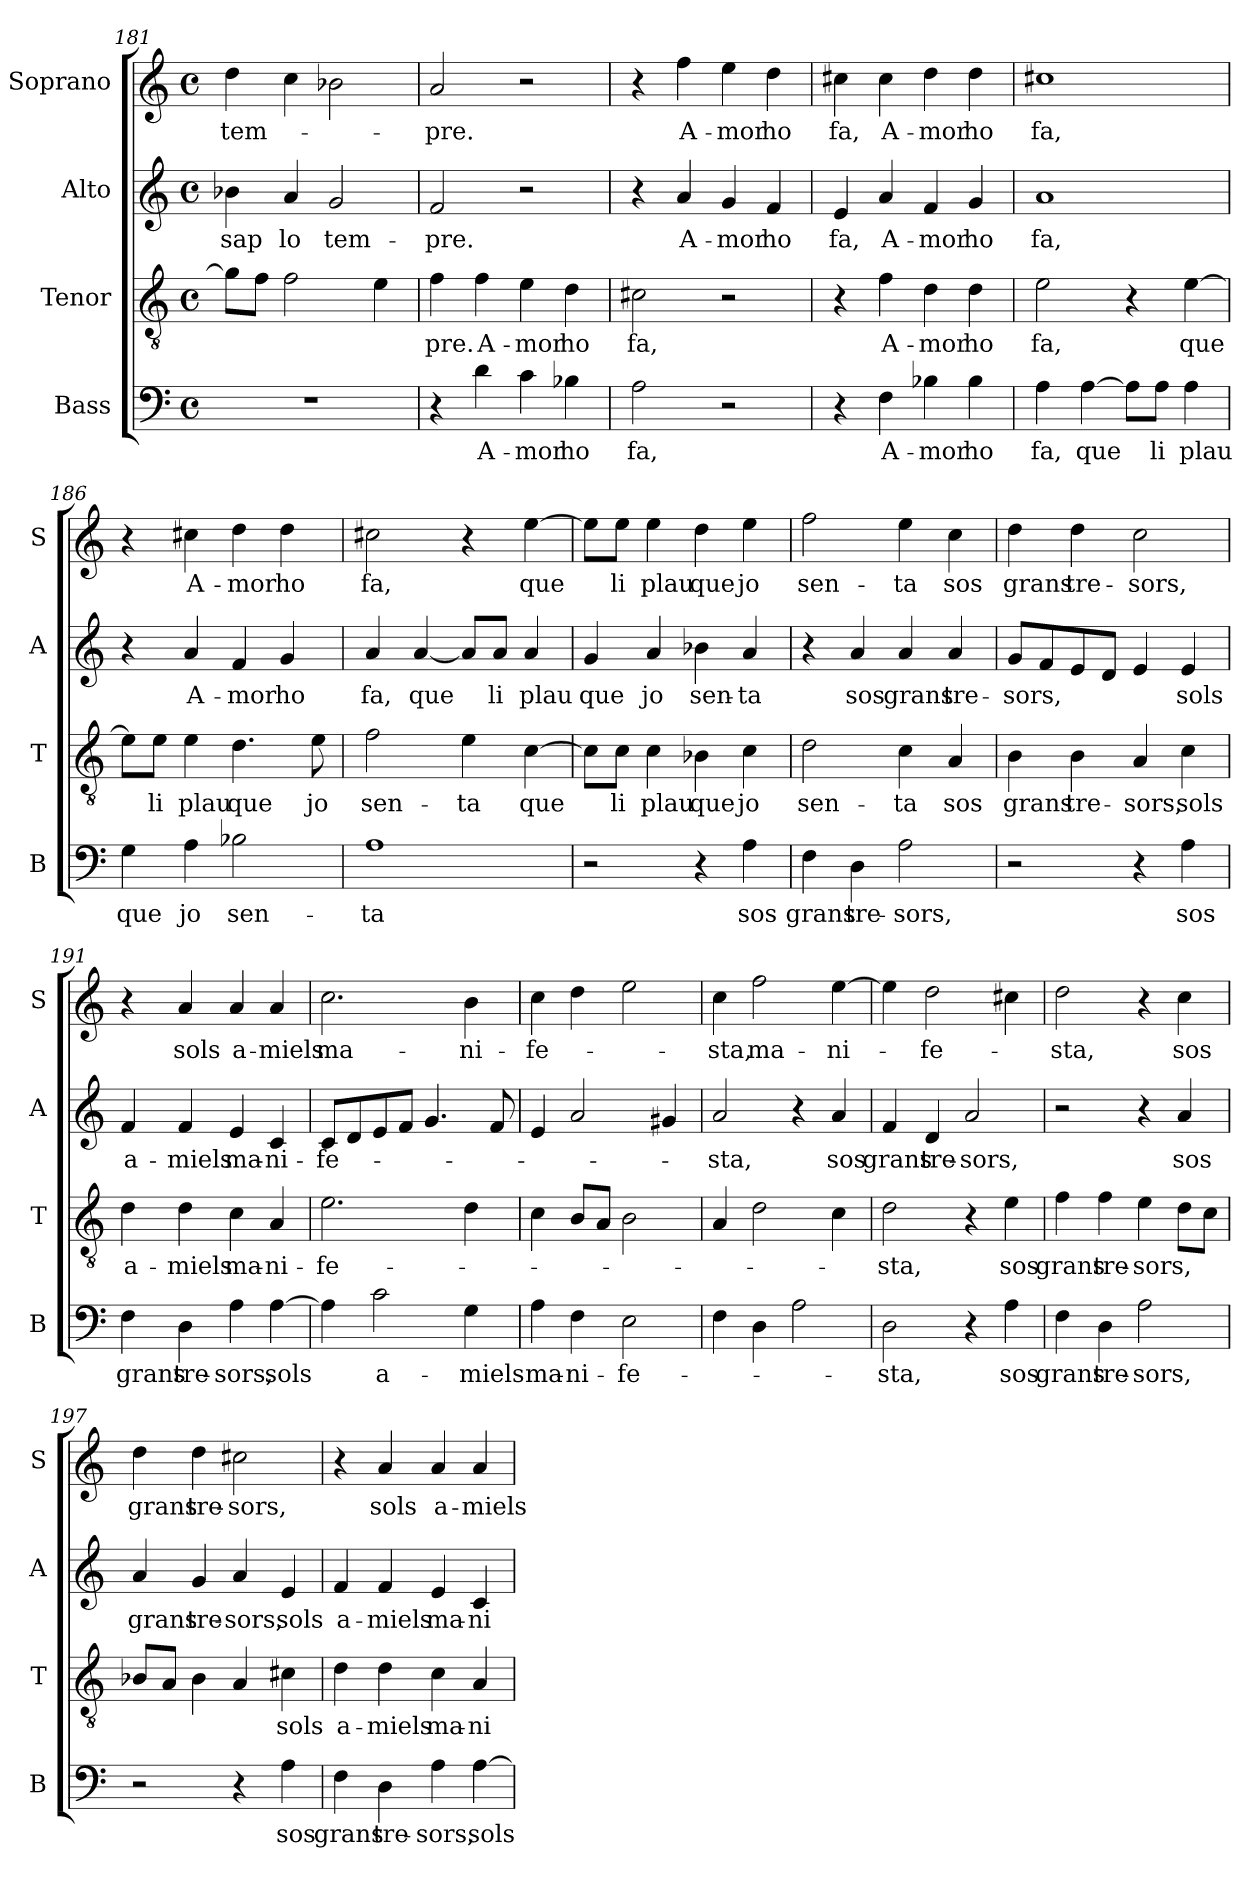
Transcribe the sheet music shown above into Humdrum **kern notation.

**kern	**text	**kern	**text	**kern	**text	**kern	**text
*part4	*part4	*part3	*part3	*part2	*part2	*part1	*part1
*staff4	*staff4	*staff3	*staff3	*staff2	*staff2	*staff1	*staff1
*I"Bass	*	*I"Tenor	*	*I"Alto	*	*I"Soprano	*
*I'B	*	*I'T	*	*I'A	*	*I'S	*
*clefF4	*	*clefGv2	*	*clefG2	*	*clefG2	*
*k[]	*	*k[]	*	*k[]	*	*k[]	*
*C:	*	*C:	*	*C:	*	*C:	*
*M4/4	*	*M4/4	*	*M4/4	*	*M4/4	*
*met(c)	*	*met(c)	*	*met(c)	*	*met(c)	*
=181	=181	=181	=181	=181	=181	=181	=181
1r	.	8g\L]	.	4b-X\	sap	4dd\	tem-
.	.	8f\J	.	.	.	.	.
.	.	2f\	.	4a/	lo	4cc\	.
.	.	.	.	2g/	tem-	2b-X\	.
.	.	4e\	.	.	.	.	.
=182	=182	=182	=182	=182	=182	=182	=182
4r	.	4f\	-pre.	2f/	-pre.	2a/	-pre.
4d\	A-	4f\	A-	.	.	.	.
4c\	-mor	4e\	-mor	2r	.	2r	.
4B-X\	ho	4d\	ho	.	.	.	.
=183	=183	=183	=183	=183	=183	=183	=183
2A\	fa,	2c#X\	fa,	4r	.	4r	.
.	.	.	.	4a/	A-	4ff\	A-
2r	.	2r	.	4g/	-mor	4ee\	-mor
.	.	.	.	4f/	ho	4dd\	ho
!!LO:LB:g=z
=184	=184	=184	=184	=184	=184	=184	=184
4r	.	4r	.	4e/	fa,	4cc#X\	fa,
4F\	A-	4f\	A-	4a/	A-	4cc#\	A-
4B-X\	-mor	4d\	-mor	4f/	-mor	4dd\	-mor
4B-\	ho	4d\	ho	4g/	ho	4dd\	ho
=185	=185	=185	=185	=185	=185	=185	=185
4A\	fa,	2e\	fa,	1a	fa,	1cc#X	fa,
[4A\	que	.	.	.	.	.	.
8A\L]	.	4r	.	.	.	.	.
8A\J	li	.	.	.	.	.	.
4A\	plau	[4e\	que	.	.	.	.
=186	=186	=186	=186	=186	=186	=186	=186
4G\	que	8e\L]	.	4r	.	4r	.
.	.	8e\J	li	.	.	.	.
4A\	jo	4e\	plau	4a/	A-	4cc#X\	A-
2B-X\	sen-	4.d\	que	4f/	-mor	4dd\	-mor
.	.	.	.	4g/	ho	4dd\	ho
.	.	8e\	jo	.	.	.	.
=187	=187	=187	=187	=187	=187	=187	=187
1A	-ta	2f\	sen-	4a/	fa,	2cc#X\	fa,
.	.	.	.	[4a/	que	.	.
.	.	4e\	-ta	8a/L]	.	4r	.
.	.	.	.	8a/J	li	.	.
.	.	[4c\	que	4a/	plau	[4ee\	que
!!LO:LB:g=z
=188	=188	=188	=188	=188	=188	=188	=188
2r	.	8c\L]	.	4g/	que	8ee\L]	.
.	.	8c\J	li	.	.	8ee\J	li
.	.	4c\	plau	4a/	jo	4ee\	plau
4r	.	4B-X\	que	4b-X\	sen-	4dd\	que
4A\	sos	4c\	jo	4a/	-ta	4ee\	jo
=189	=189	=189	=189	=189	=189	=189	=189
4F\	grans	2d\	sen-	4r	.	2ff\	sen-
4D\	tre-	.	.	4a/	sos	.	.
2A\	-sors,	4c\	-ta	4a/	grans	4ee\	-ta
.	.	4A/	sos	4a/	tre-	4cc\	sos
=190	=190	=190	=190	=190	=190	=190	=190
2r	.	4B\	grans	8g/L	-sors,	4dd\	grans
.	.	.	.	8f/	.	.	.
.	.	4B\	tre-	8e/	.	4dd\	tre-
.	.	.	.	8d/J	.	.	.
4r	.	4A/	-sors,	4e/	.	2cc\	-sors,
4A\	sos	4c\	sols	4e/	sols	.	.
=191	=191	=191	=191	=191	=191	=191	=191
4F\	grans	4d\	a-	4f/	a-	4r	.
4D\	tre-	4d\	-miels	4f/	-miels	4a/	sols
4A\	-sors,	4c\	ma-	4e/	ma-	4a/	a-
[4A\	sols	4A/	-ni-	4c/	-ni-	4a/	-miels
!!LO:PB:g=z
=192	=192	=192	=192	=192	=192	=192	=192
4A\]	.	2.e\	-fe-	8c/L	-fe-	2.cc\	ma-
.	.	.	.	8d/	.	.	.
2c\	a-	.	.	8e/	.	.	.
.	.	.	.	8f/J	.	.	.
.	.	.	.	4.g/	.	.	.
4G\	-miels	4d\	.	.	.	4b\	-ni-
.	.	.	.	8f/	.	.	.
=193	=193	=193	=193	=193	=193	=193	=193
4A\	ma-	4c\	.	4e/	.	4cc\	-fe-
4F\	-ni-	8B/L	.	2a/	.	4dd\	.
.	.	8A/J	.	.	.	.	.
2E\	-fe-	2B\	.	.	.	2ee\	.
.	.	.	.	4g#X/	.	.	.
=194	=194	=194	=194	=194	=194	=194	=194
4F\	.	4A/	.	2a/	-sta,	4cc\	-sta,
4D\	.	2d\	.	.	.	2ff\	ma-
2A\	.	.	.	4r	.	.	.
.	.	4c\	.	4a/	sos	[4ee\	-ni-
=195	=195	=195	=195	=195	=195	=195	=195
2D\	-sta,	2d\	-sta,	4f/	grans	4ee\]	.
.	.	.	.	4d/	tre-	2dd\	-fe-
4r	.	4r	.	2a/	-sors,	.	.
4A\	sos	4e\	sos	.	.	4cc#X\	.
=196	=196	=196	=196	=196	=196	=196	=196
4F\	grans	4f\	grans	2r	.	2dd\	-sta,
4D\	tre-	4f\	tre-	.	.	.	.
2A\	-sors,	4e\	-sors,	4r	.	4r	.
.	.	8d\L	.	4a/	sos	4cc\	sos
.	.	8c\J	.	.	.	.	.
!!LO:LB:g=z
=197	=197	=197	=197	=197	=197	=197	=197
2r	.	8B-X/L	.	4a/	grans	4dd\	grans
.	.	8A/J	.	.	.	.	.
.	.	4B-\	.	4g/	tre-	4dd\	tre-
4r	.	4A/	.	4a/	-sors,	2cc#X\	-sors,
4A\	sos	4c#X\	sols	4e/	sols	.	.
=198	=198	=198	=198	=198	=198	=198	=198
4F\	grans	4d\	a-	4f/	a-	4r	.
4D\	tre-	4d\	-miels	4f/	-miels	4a/	sols
4A\	-sors,	4c\	ma-	4e/	ma-	4a/	a-
[4A\	sols	4A/	-ni-	4c/	-ni-	4a/	-miels
=	=	=	=	=	=	=	=
*-	*-	*-	*-	*-	*-	*-	*-
